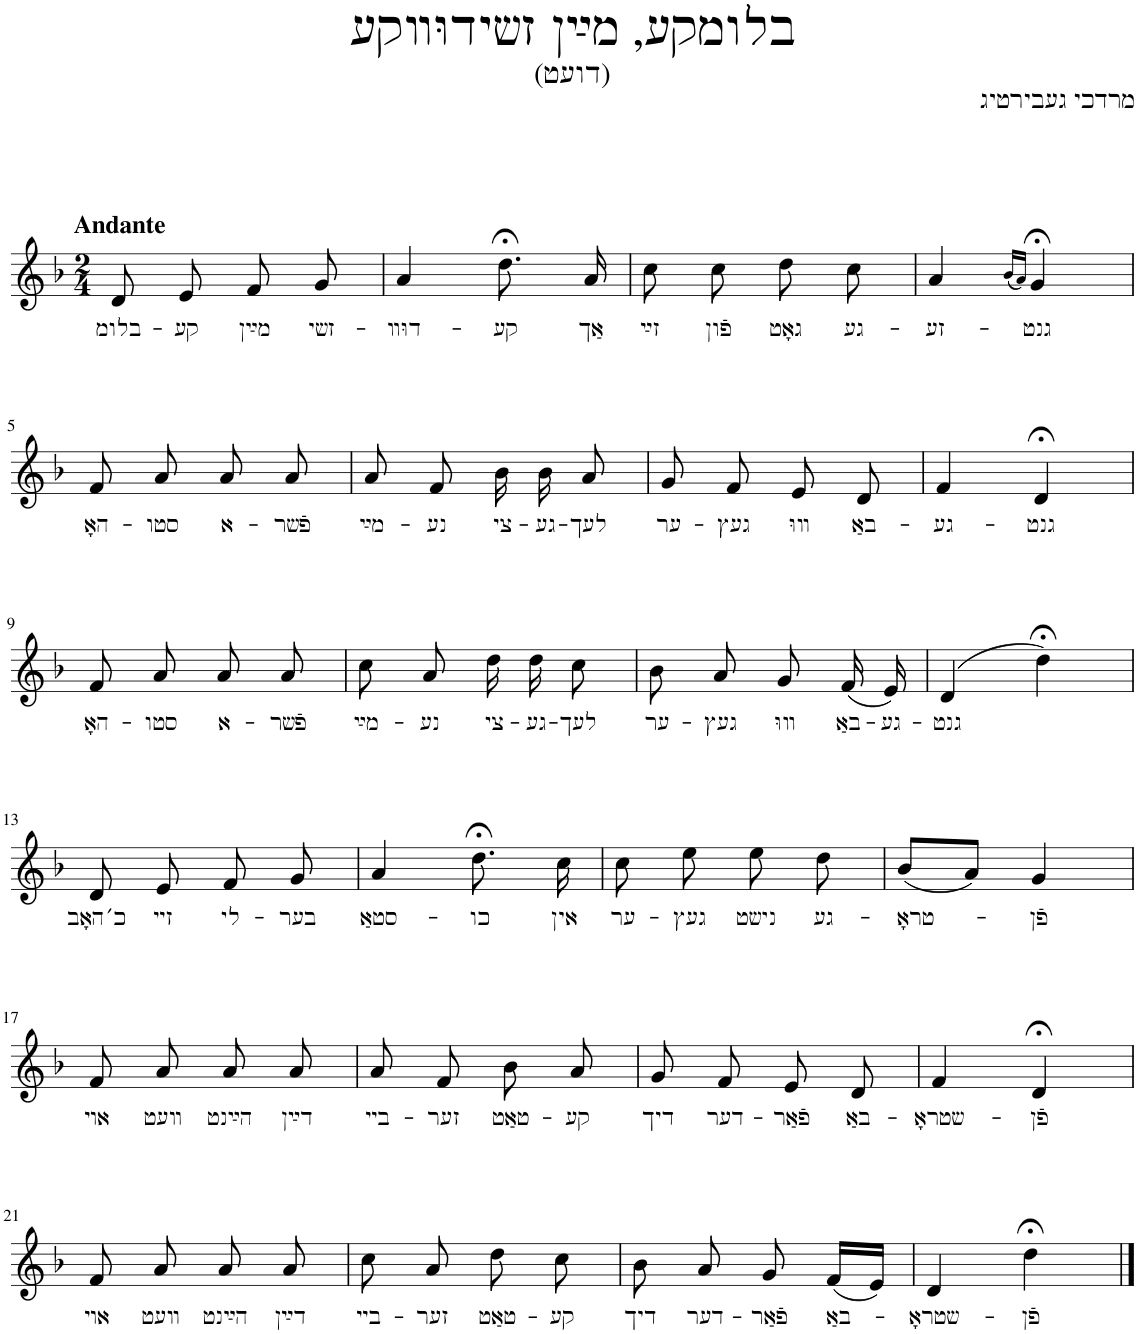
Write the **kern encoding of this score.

**kern	**text
*part1	*part1
*staff1	*staff1
*I"Piano	*
*I'Pno.	*
*clefG2	*
*k[b-]	*
*M2/4	*
=1	=1
!LO:TX:a:B:t=Andante	!
!	!LO:LY:b
8d/	בלומ-
!	!LO:LY:b
8e/	-קע
!	!LO:LY:b
8f/	מײַן
!	!LO:LY:b
8g/	זשי-
=2	=2
!	!LO:LY:b
4a/	-דוּװ-
!	!LO:LY:b
8.dd;<\	-קע
!	!LO:LY:b
16a/	אַך
=3	=3
!	!LO:LY:b
8cc\	זײַ
!	!LO:LY:b
8cc\	פֿון
!	!LO:LY:b
8dd\	גאָט
!	!LO:LY:b
8cc\	גע-
=4	=4
!	!LO:LY:b
4a/	-זע-
(16qb-/LL	.
16qa/JJ)	.
!	!LO:LY:b
4g;</	-גנט
!!LO:LB:g=z
=5	=5
!	!LO:LY:b
8f/	האָ-
!	!LO:LY:b
8a/	-סטו
!	!LO:LY:b
8a/	א-
!	!LO:LY:b
8a/	-פֿשר
=6	=6
!	!LO:LY:b
8a/	מײַ-
!	!LO:LY:b
8f/	-נע
!	!LO:LY:b
16b-\	צי-
!	!LO:LY:b
16b-\	גע-
!	!LO:LY:b
8a/	-לעך
=7	=7
!	!LO:LY:b
8g/	ער-
!	!LO:LY:b
8f/	-געץ
!	!LO:LY:b
8e/	װוּ
!	!LO:LY:b
8d/	באַ-
=8	=8
!	!LO:LY:b
4f/	-גע-
!	!LO:LY:b
4d;</	-גנט
!!LO:LB:g=z
=9	=9
!	!LO:LY:b
8f/	האָ-
!	!LO:LY:b
8a/	-סטו
!	!LO:LY:b
8a/	א-
!	!LO:LY:b
8a/	-פֿשר
=10	=10
!	!LO:LY:b
8cc\	מײַ-
!	!LO:LY:b
8a/	-נע
!	!LO:LY:b
16dd\	צי-
!	!LO:LY:b
16dd\	-גע-
!	!LO:LY:b
8cc\	-לעך
=11	=11
!	!LO:LY:b
8b-\	ער-
!	!LO:LY:b
8a/	-געץ
!	!LO:LY:b
8g/	װוּ
!	!LO:LY:b
(16f/	באַ-
!	!LO:LY:b
16e/)	-גע-
=12	=12
!	!LO:LY:b
(4d/	-גנט
4dd;<\)	.
!!LO:LB:g=z
=13	=13
!	!LO:LY:b
8d/	כ׳האָב
!	!LO:LY:b
8e/	זײ
!	!LO:LY:b
8f/	לי-
!	!LO:LY:b
8g/	-בער
=14	=14
!	!LO:LY:b
4a/	סטאַ-
!	!LO:LY:b
8.dd;<\	-כו
!	!LO:LY:b
16cc\	אין
=15	=15
!	!LO:LY:b
8cc\	ער-
!	!LO:LY:b
8ee\	-געץ
!	!LO:LY:b
8ee\	נישט
!	!LO:LY:b
8dd\	גע-
=16	=16
!	!LO:LY:b
(8b-/L	-טראָ-
8a/J)	.
!	!LO:LY:b
4g/	פֿן
!!LO:LB:g=z
=17	=17
!	!LO:LY:b
8f/	אױ
!	!LO:LY:b
8a/	װעט
!	!LO:LY:b
8a/	הײַנט
!	!LO:LY:b
8a/	דײַן
=18	=18
!	!LO:LY:b
8a/	בײ-
!	!LO:LY:b
8f/	-זער
!	!LO:LY:b
8b-\	טאַט-
!	!LO:LY:b
8a/	-קע
=19	=19
!	!LO:LY:b
8g/	דיך
!	!LO:LY:b
8f/	דער-
!	!LO:LY:b
8e/	-פֿאַר
!	!LO:LY:b
8d/	באַ-
=20	=20
!	!LO:LY:b
4f/	-שטראָ-
!	!LO:LY:b
4d;</	-פֿן
!!LO:LB:g=z
=21	=21
!	!LO:LY:b
8f/	אױ
!	!LO:LY:b
8a/	װעט
!	!LO:LY:b
8a/	הײַנט
!	!LO:LY:b
8a/	דײַן
=22	=22
!	!LO:LY:b
8cc\	בײ-
!	!LO:LY:b
8a/	-זער
!	!LO:LY:b
8dd\	טאַט-
!	!LO:LY:b
8cc\	-קע
=23	=23
!	!LO:LY:b
8b-\	דיך
!	!LO:LY:b
8a/	דער-
!	!LO:LY:b
8g/	-פֿאַר
!	!LO:LY:b
(16f/LL	באַ-
16e/JJ)	.
=24	=24
!	!LO:LY:b
4d/	שטראָ-
!	!LO:LY:b
4dd;<\	-פֿן
==	==
*-	*-
